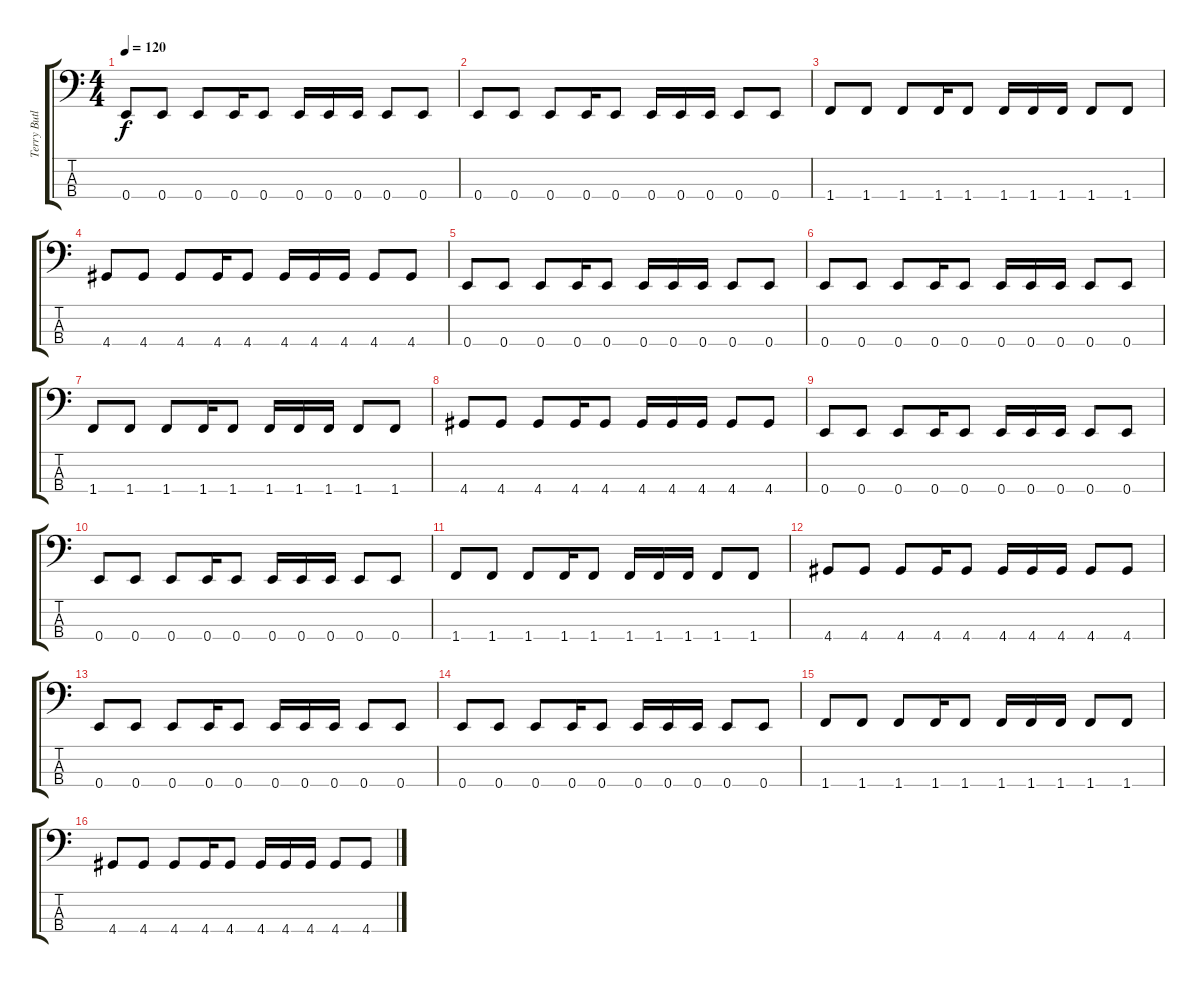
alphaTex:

\track ("Terry Butler" "Terry Butl") {instrument slapbass2}
\staff {score tabs}
\tuning (G2 D2 A1 E1) {hide}
\ts (4 4)
\tempo 120
\clef f4
\ks c
0.4.8{dy f} 0.4.8 0.4.8 0.4.16 0.4.8 0.4.16 0.4.16 0.4.16 0.4.8 0.4.8 |
0.4.8 0.4.8 0.4.8 0.4.16 0.4.8 0.4.16 0.4.16 0.4.16 0.4.8 0.4.8 |
1.4.8 1.4.8 1.4.8 1.4.16 1.4.8 1.4.16 1.4.16 1.4.16 1.4.8 1.4.8 |
4.4.8 4.4.8 4.4.8 4.4.16 4.4.8 4.4.16 4.4.16 4.4.16 4.4.8 4.4.8 |
0.4.8 0.4.8 0.4.8 0.4.16 0.4.8 0.4.16 0.4.16 0.4.16 0.4.8 0.4.8 |
0.4.8 0.4.8 0.4.8 0.4.16 0.4.8 0.4.16 0.4.16 0.4.16 0.4.8 0.4.8 |
1.4.8 1.4.8 1.4.8 1.4.16 1.4.8 1.4.16 1.4.16 1.4.16 1.4.8 1.4.8 |
4.4.8 4.4.8 4.4.8 4.4.16 4.4.8 4.4.16 4.4.16 4.4.16 4.4.8 4.4.8 |
0.4.8 0.4.8 0.4.8 0.4.16 0.4.8 0.4.16 0.4.16 0.4.16 0.4.8 0.4.8 |
0.4.8 0.4.8 0.4.8 0.4.16 0.4.8 0.4.16 0.4.16 0.4.16 0.4.8 0.4.8 |
1.4.8 1.4.8 1.4.8 1.4.16 1.4.8 1.4.16 1.4.16 1.4.16 1.4.8 1.4.8 |
4.4.8 4.4.8 4.4.8 4.4.16 4.4.8 4.4.16 4.4.16 4.4.16 4.4.8 4.4.8 |
0.4.8 0.4.8 0.4.8 0.4.16 0.4.8 0.4.16 0.4.16 0.4.16 0.4.8 0.4.8 |
0.4.8 0.4.8 0.4.8 0.4.16 0.4.8 0.4.16 0.4.16 0.4.16 0.4.8 0.4.8 |
1.4.8 1.4.8 1.4.8 1.4.16 1.4.8 1.4.16 1.4.16 1.4.16 1.4.8 1.4.8 |
4.4.8 4.4.8 4.4.8 4.4.16 4.4.8 4.4.16 4.4.16 4.4.16 4.4.8 4.4.8
